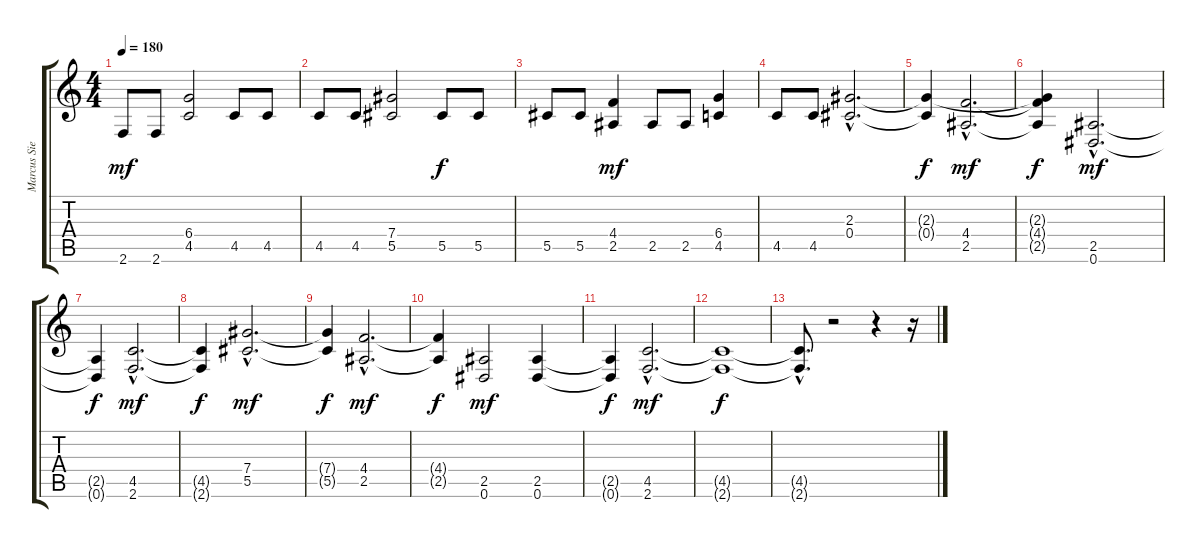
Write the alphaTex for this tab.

\track ("Marcus Siepen" "Marcus Sie") {instrument distortionguitar}
\staff {score tabs}
\tuning (Eb4 Bb3 Gb3 Db3 Ab2 Eb2) {hide}
\ts (4 4)
\tempo 180
\clef g2
\ks c
2.6.8{dy mf} 2.6.8 (6.4 4.5).2 4.5.8 4.5.8 |
4.5.8 4.5.8 (7.4 5.5).2 5.5.8{dy f} 5.5.8 |
5.5.8 5.5.8 (4.4 2.5).4{dy mf} 2.5.8 2.5.8 (6.4 4.5).4 |
4.5.8 4.5.8 (2.3{hac} 0.4{hac}).2{d} |
(2.3{t} 0.4{t}).4{dy f} (4.4{hac} 2.5{hac}).2{d dy mf} |
(2.3{t} 4.4{t} 2.5{t}).4{dy f} (2.5{hac} 0.6{hac}).2{d dy mf} |
(2.5{t} 0.6{t}).4{dy f} (4.5{hac} 2.6{hac}).2{d dy mf} |
(4.5{t} 2.6{t}).4{dy f} (7.4{hac} 5.5{hac}).2{d dy mf} |
(7.4{t} 5.5{t}).4{dy f} (4.4{hac} 2.5{hac}).2{d dy mf} |
(4.4{t} 2.5{t}).4{dy f} (2.5 0.6).2{dy mf} (2.5 0.6).4 |
(2.5{t} 0.6{t}).4{dy f} (4.5{hac} 2.6{hac}).2{d dy mf} |
(4.5{t} 2.6{t}).1{dy f} |
(4.5{hac t} 2.6{hac t}).8{d} r.2 r.4 r.16
